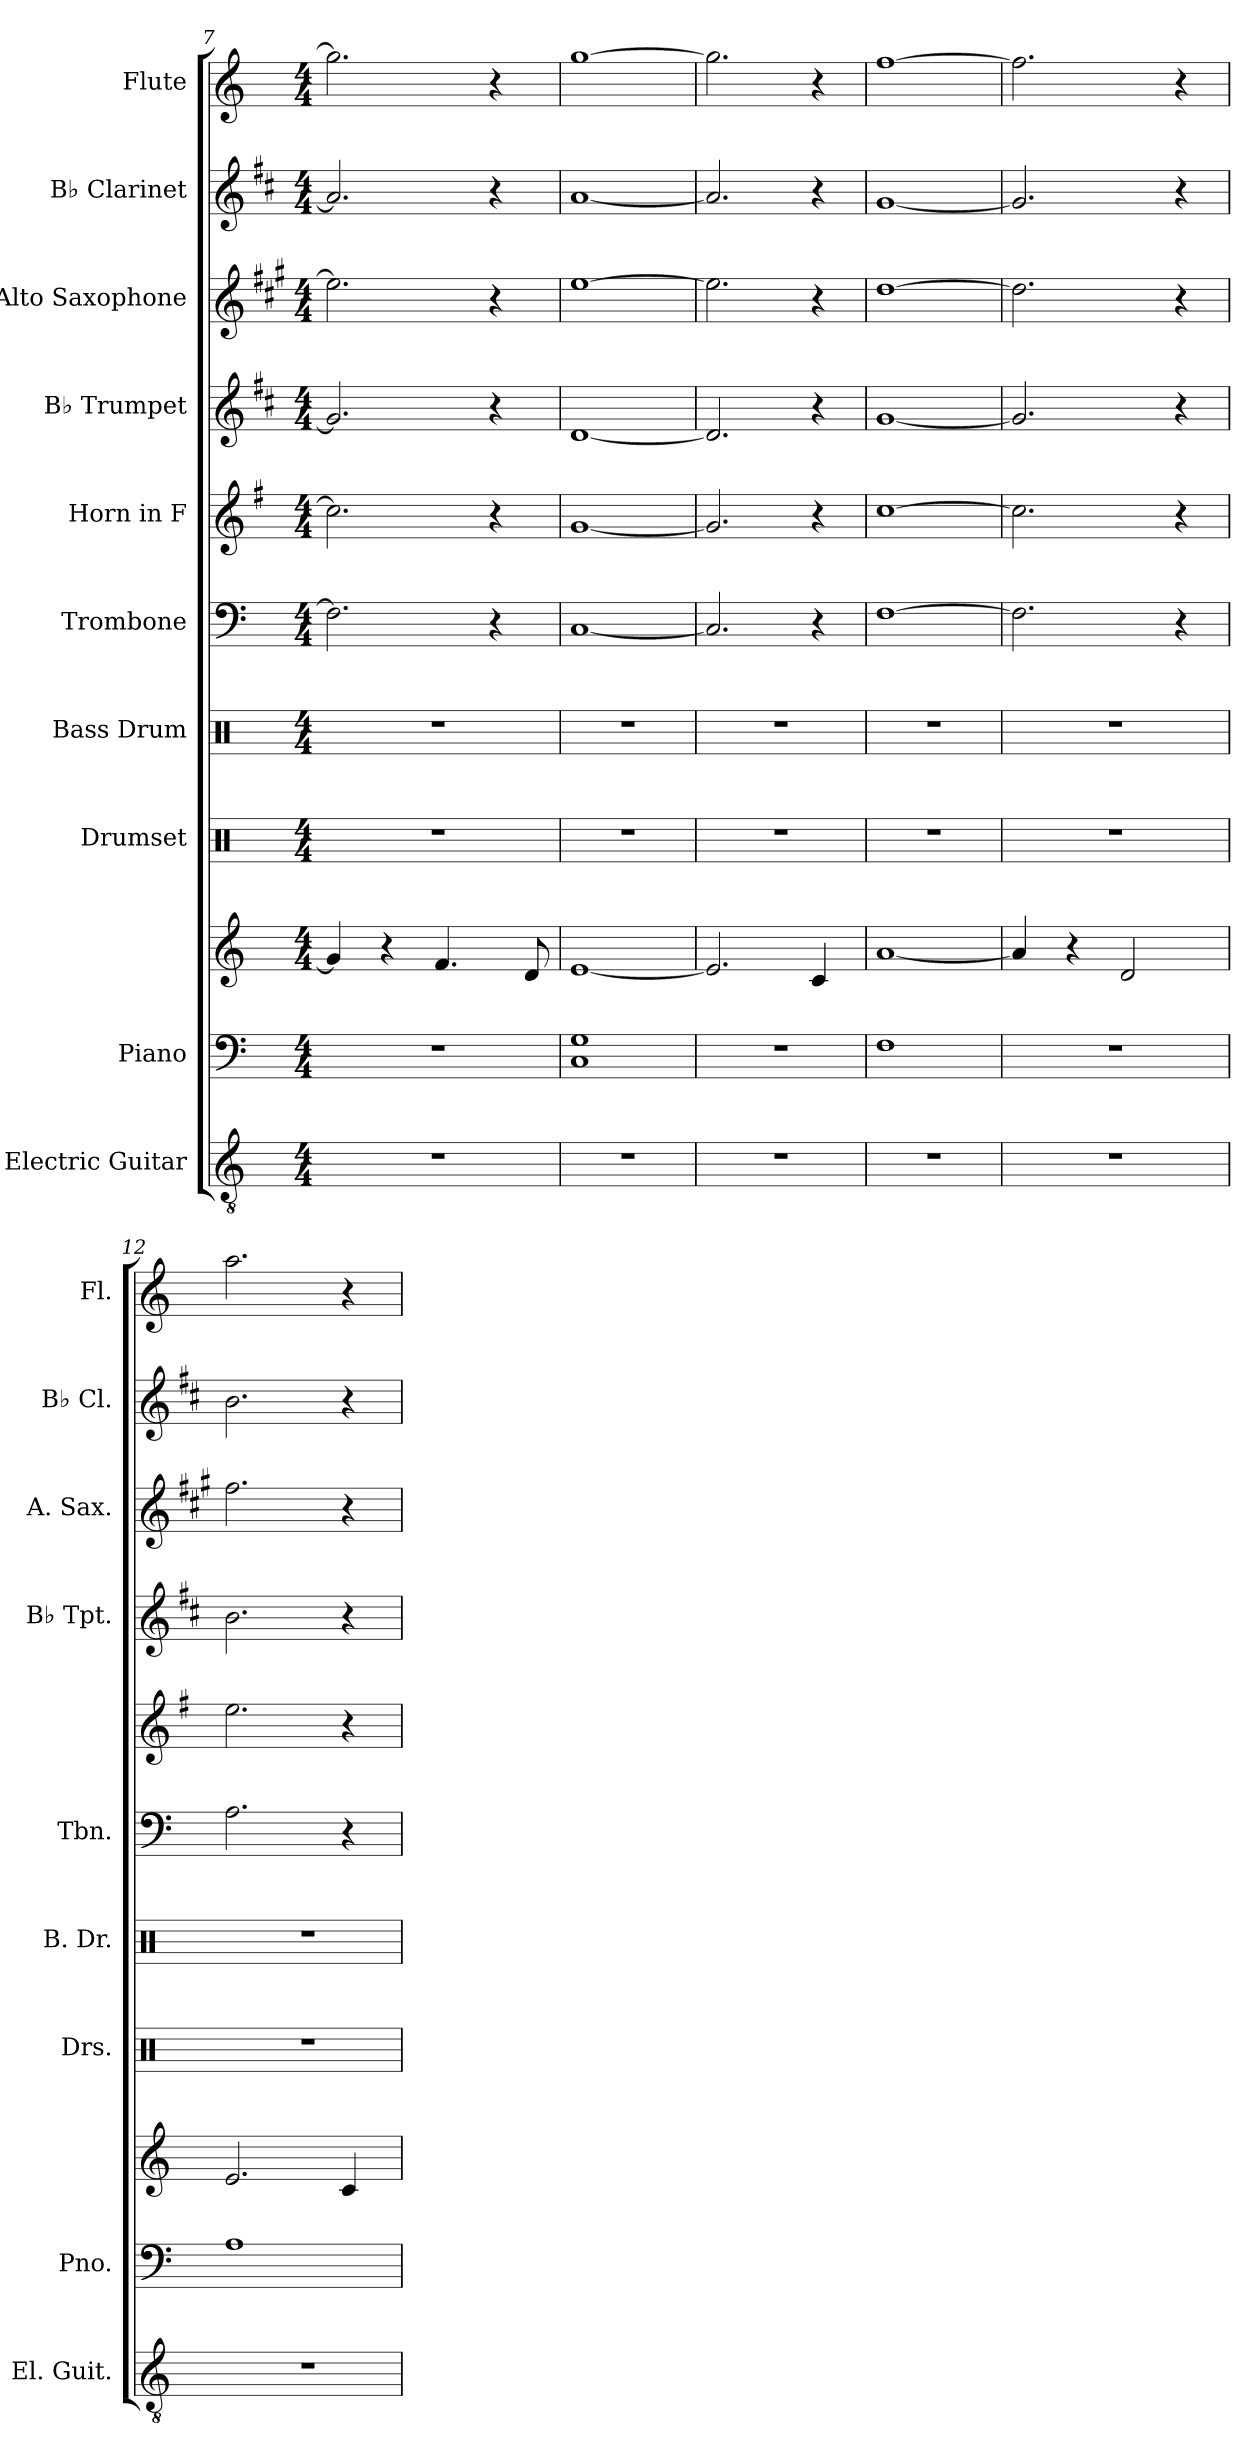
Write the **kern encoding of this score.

**kern	**kern	**kern	**kern	**kern	**kern	**kern	**kern	**kern	**kern	**kern
*part10	*part9	*part9	*part8	*part7	*part6	*part5	*part4	*part3	*part2	*part1
*staff11	*staff10	*staff9	*staff8	*staff7	*staff6	*staff5	*staff4	*staff3	*staff2	*staff1
*I"Electric Guitar	*I"Piano	*	*I"Drumset	*I"Bass Drum	*I"Trombone	*I"Horn in F	*I"B♭ Trumpet	*I"Alto Saxophone	*I"B♭ Clarinet	*I"Flute
*I'El. Guit.	*I'Pno.	*	*I'Drs.	*I'B. Dr.	*I'Tbn.	*	*I'B♭ Tpt.	*I'A. Sax.	*I'B♭ Cl.	*I'Fl.
*clefGv2	*clefF4	*clefG2	*clefX	*clefX	*clefF4	*clefG2	*clefG2	*clefG2	*clefG2	*clefG2
*	*	*	*	*	*	*ITrd4c7	*ITrd1c2	*ITrd5c9	*ITrd1c2	*
*k[]	*k[]	*k[]	*k[]	*k[]	*k[]	*k[]	*k[]	*k[]	*k[]	*k[]
*M4/4	*M4/4	*M4/4	*M4/4	*M4/4	*M4/4	*M4/4	*M4/4	*M4/4	*M4/4	*M4/4
=7	=7	=7	=7	=7	=7	=7	=7	=7	=7	=7
1r	1r	4g/]	1r	1r	2.F\]	2.f\]	2.f/]	2.g\]	2.g/]	2.gg\]
.	.	4r	.	.	.	.	.	.	.	.
.	.	4.f/	.	.	.	.	.	.	.	.
.	.	.	.	.	4r	4r	4r	4r	4r	4r
.	.	8d/	.	.	.	.	.	.	.	.
=8	=8	=8	=8	=8	=8	=8	=8	=8	=8	=8
1r	1C 1G	[1e	1r	1r	[1C	[1c	[1c	[1g	[1g	[1gg
=9	=9	=9	=9	=9	=9	=9	=9	=9	=9	=9
1r	1r	2.e/]	1r	1r	2.C/]	2.c/]	2.c/]	2.g\]	2.g/]	2.gg\]
.	.	4c/	.	.	4r	4r	4r	4r	4r	4r
=10	=10	=10	=10	=10	=10	=10	=10	=10	=10	=10
1r	1F	[1a	1r	1r	[1F	[1f	[1f	[1f	[1f	[1ff
!!LO:PB:g=z
=11	=11	=11	=11	=11	=11	=11	=11	=11	=11	=11
1r	1r	4a/]	1r	1r	2.F\]	2.f\]	2.f/]	2.f\]	2.f/]	2.ff\]
.	.	4r	.	.	.	.	.	.	.	.
.	.	2d/	.	.	.	.	.	.	.	.
.	.	.	.	.	4r	4r	4r	4r	4r	4r
=12	=12	=12	=12	=12	=12	=12	=12	=12	=12	=12
1r	1A	2.e/	1r	1r	2.A\	2.a\	2.a\	2.a\	2.a\	2.aa\
.	.	4c/	.	.	4r	4r	4r	4r	4r	4r
=	=	=	=	=	=	=	=	=	=	=
*-	*-	*-	*-	*-	*-	*-	*-	*-	*-	*-
